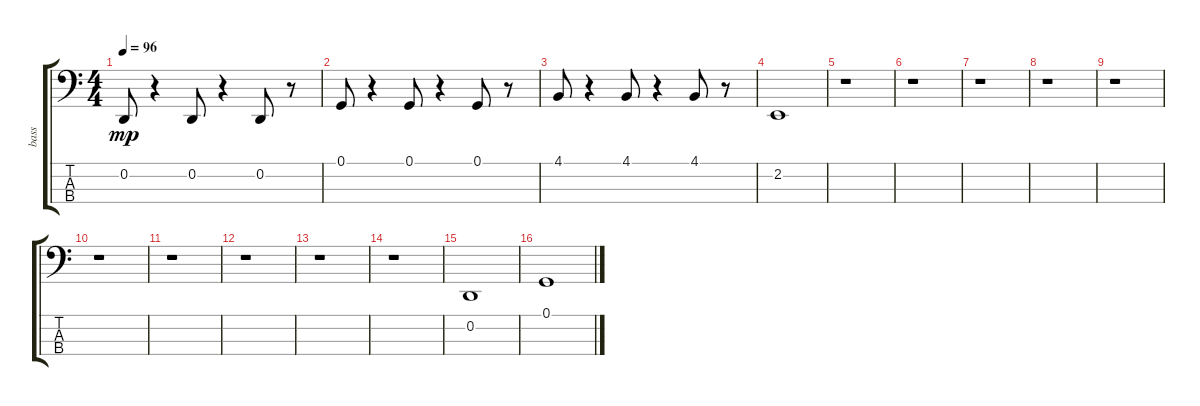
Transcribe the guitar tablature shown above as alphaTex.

\track ("bass" "bass") {instrument cello}
\staff {score tabs}
\tuning (G2 D2 A1 E1) {hide}
\ts (4 4)
\tempo 96
\clef f4
\ks c
0.2.8{dy mp} r.4 0.2.8 r.4 0.2.8 r.8 |
0.1.8 r.4 0.1.8 r.4 0.1.8 r.8 |
4.1.8 r.4 4.1.8 r.4 4.1.8 r.8 |
2.2.1 |
r.1 |
r.1 |
r.1 |
r.1 |
r.1 |
r.1 |
r.1 |
r.1 |
r.1 |
r.1 |
0.2.1 |
0.1.1
